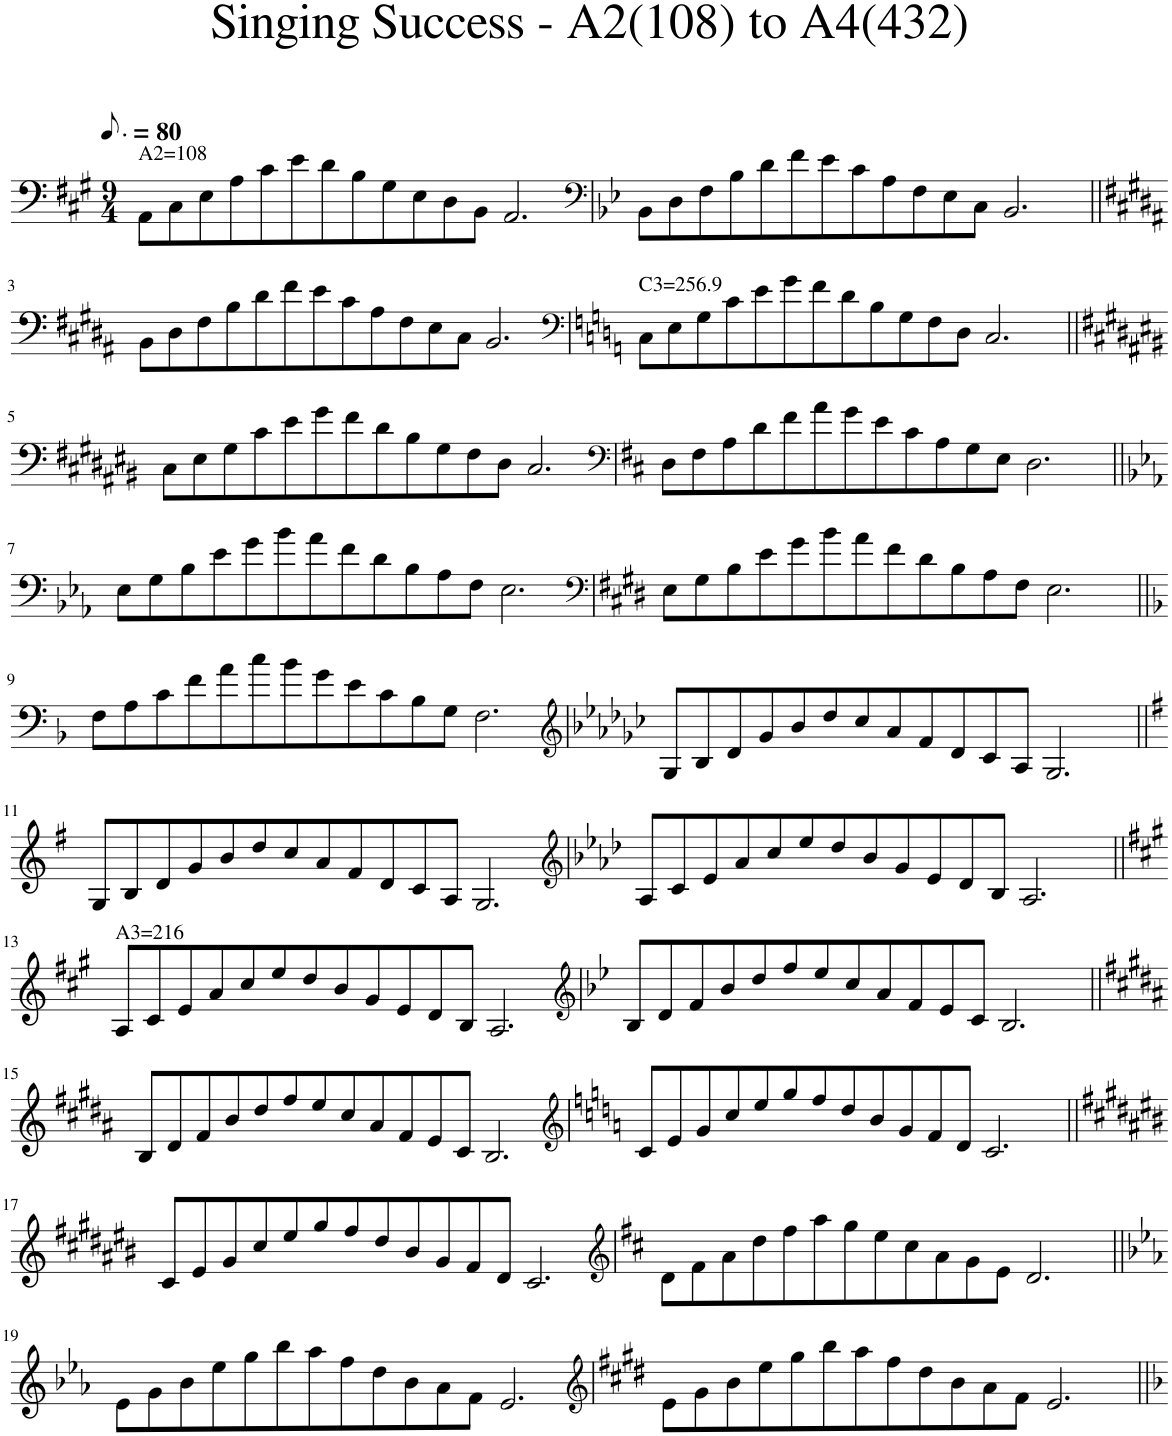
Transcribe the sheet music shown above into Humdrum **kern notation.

**kern
*part1
*staff1
*I"Piano
*I'Pno.
*clefF4
*k[f#c#g#]
*M9/4
*MM60
=1
!LO:TX:a:t=A2=108
8AA\L
8C#\
8E\
8A\
8c#\
8e\
8d\
8B\
8G#\
8E\
8D\
8BB\J
2.AA/
=2
*clefF4
*k[b-e-]
8BB-\L
8D\
8F\
8B-\
8d\
8f\
8e-\
8c\
8A\
8F\
8E-\
8C\J
2.BB-/
!!LO:LB:g=z
=3||
*k[f#c#g#d#a#]
8BB\L
8D#\
8F#\
8B\
8d#\
8f#\
8e\
8c#\
8A#\
8F#\
8E\
8C#\J
2.BB/
=4
*clefF4
*k[]
!LO:TX:a:t=C3=256.9
8C\L
8E\
8G\
8c\
8e\
8g\
8f\
8d\
8B\
8G\
8F\
8D\J
2.C/
!!LO:LB:g=z
=5||
*k[f#c#g#d#a#e#b#]
8C#\L
8E#\
8G#\
8c#\
8e#\
8g#\
8f#\
8d#\
8B#\
8G#\
8F#\
8D#\J
2.C#/
=6
*clefF4
*k[f#c#]
8D\L
8F#\
8A\
8d\
8f#\
8a\
8g\
8e\
8c#\
8A\
8G\
8E\J
2.D\
!!LO:LB:g=z
=7||
*k[b-e-a-]
8E-\L
8G\
8B-\
8e-\
8g\
8b-\
8a-\
8f\
8d\
8B-\
8A-\
8F\J
2.E-\
=8
*clefF4
*k[f#c#g#d#]
8E\L
8G#\
8B\
8e\
8g#\
8b\
8a\
8f#\
8d#\
8B\
8A\
8F#\J
2.E\
!!LO:LB:g=z
=9||
*k[b-]
8F\L
8A\
8c\
8f\
8a\
8cc\
8b-\
8g\
8e\
8c\
8B-\
8G\J
2.F\
=10
*clefG2
*k[b-e-a-d-g-c-]
8G-/L
8B-/
8d-/
8g-/
8b-/
8dd-/
8cc-/
8a-/
8f/
8d-/
8c-/
8A-/J
2.G-/
!!LO:LB:g=z
=11||
*k[f#]
8G/L
8B/
8d/
8g/
8b/
8dd/
8cc/
8a/
8f#/
8d/
8c/
8A/J
2.G/
=12
*clefG2
*k[b-e-a-d-]
8A-/L
8c/
8e-/
8a-/
8cc/
8ee-/
8dd-/
8b-/
8g/
8e-/
8d-/
8B-/J
2.A-/
!!LO:LB:g=z
=13||
*k[f#c#g#]
!LO:TX:a:t=A3=216
8A/L
8c#/
8e/
8a/
8cc#/
8ee/
8dd/
8b/
8g#/
8e/
8d/
8B/J
2.A/
=14
*clefG2
*k[b-e-]
8B-/L
8d/
8f/
8b-/
8dd/
8ff/
8ee-/
8cc/
8a/
8f/
8e-/
8c/J
2.B-/
!!LO:LB:g=z
=15||
*k[f#c#g#d#a#]
8B/L
8d#/
8f#/
8b/
8dd#/
8ff#/
8ee/
8cc#/
8a#/
8f#/
8e/
8c#/J
2.B/
=16
*clefG2
*k[]
8c/L
8e/
8g/
8cc/
8ee/
8gg/
8ff/
8dd/
8b/
8g/
8f/
8d/J
2.c/
!!LO:LB:g=z
=17||
*k[f#c#g#d#a#e#b#]
8c#/L
8e#/
8g#/
8cc#/
8ee#/
8gg#/
8ff#/
8dd#/
8b#/
8g#/
8f#/
8d#/J
2.c#/
=18
*clefG2
*k[f#c#]
8d\L
8f#\
8a\
8dd\
8ff#\
8aa\
8gg\
8ee\
8cc#\
8a\
8g\
8e\J
2.d/
!!LO:LB:g=z
=19||
*k[b-e-a-]
8e-\L
8g\
8b-\
8ee-\
8gg\
8bb-\
8aa-\
8ff\
8dd\
8b-\
8a-\
8f\J
2.e-/
=20
*clefG2
*k[f#c#g#d#]
8e\L
8g#\
8b\
8ee\
8gg#\
8bb\
8aa\
8ff#\
8dd#\
8b\
8a\
8f#\J
2.e/
=||
*-
